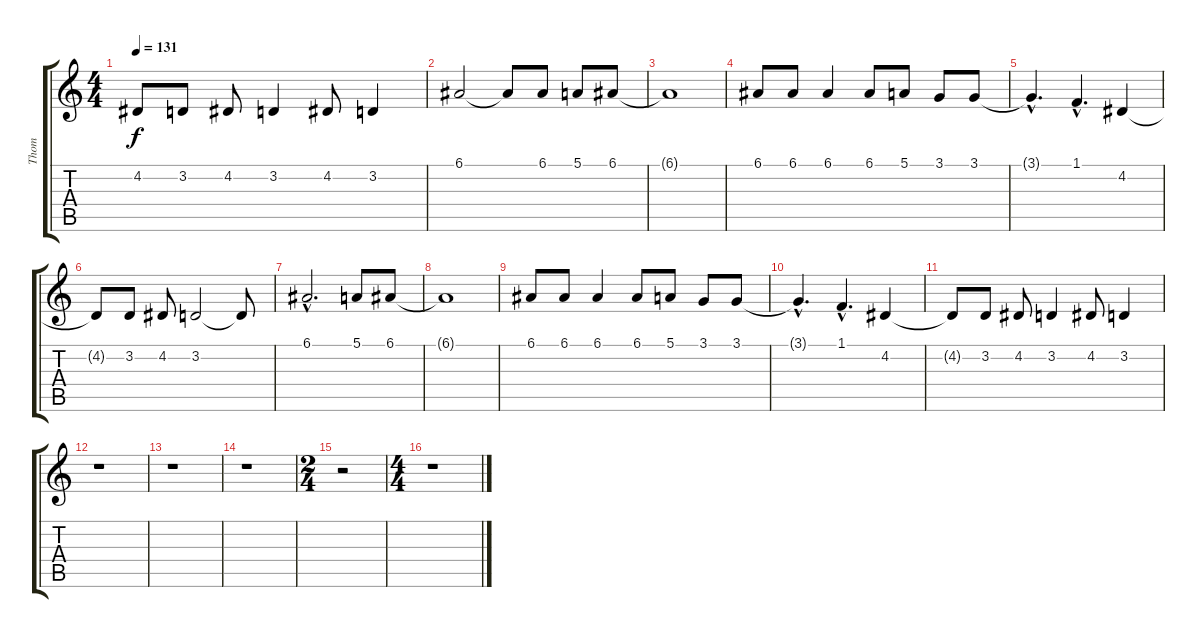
\track ("Thom" "Thom") {instrument electricgrandpiano}
\staff {score tabs}
\tuning (E4 B3 G3 D3 A2 E2) {hide}
\ts (4 4)
\tempo 131
\clef g2
\ks c
4.2{t}.8{dy f} 3.2.8 4.2.8 3.2.4 4.2.8 3.2.4 |
6.1.2 6.1{t}.8 6.1.8 5.1.8 6.1.8 |
6.1{t}.1 |
6.1.8 6.1.8 6.1.4 6.1.8 5.1.8 3.1.8 3.1.8 |
3.1{hac t}.4{d} 1.1{hac}.4{d} 4.2.4 |
4.2{t}.8 3.2.8 4.2.8 3.2.2 3.2{t}.8 |
6.1{hac}.2{d} 5.1.8 6.1.8 |
6.1{t}.1 |
6.1.8 6.1.8 6.1.4 6.1.8 5.1.8 3.1.8 3.1.8 |
3.1{hac t}.4{d} 1.1{hac}.4{d} 4.2.4 |
4.2{t}.8 3.2.8 4.2.8 3.2.4 4.2.8 3.2.4 |
r.1 |
r.1 |
r.1 |
\ts (2 4)
r.2 |
\ts (4 4)
r.1
